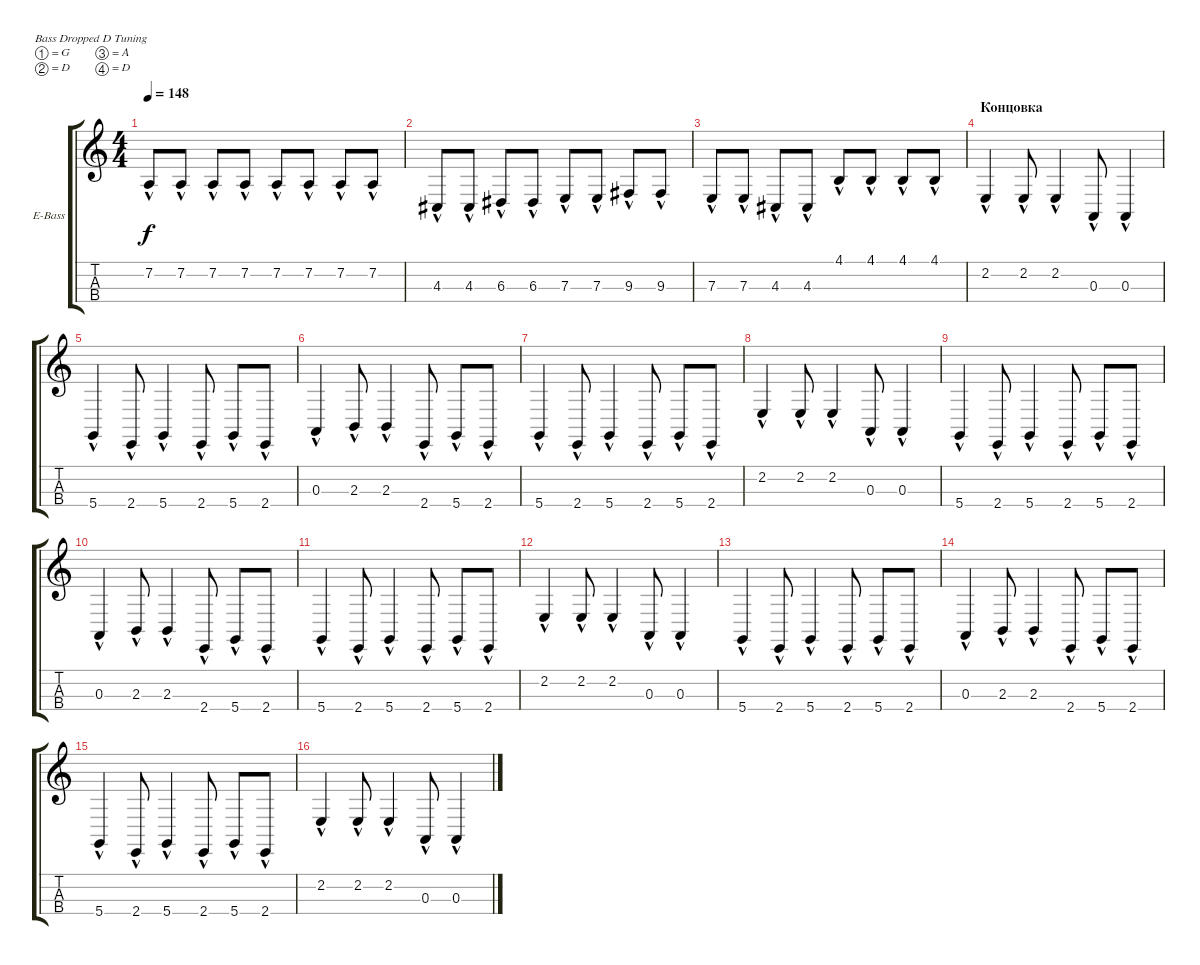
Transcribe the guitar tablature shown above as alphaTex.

\bracketExtendMode groupsimilarinstruments
\firstSystemTrackNameOrientation horizontal
\otherSystemsTrackNameOrientation horizontal
\track ("Electric Bass" "E-Bass") {instrument electricbassfinger}
\staff {score tabs}
\tuning (G2 D2 A1 D1)
\ts (4 4)
\tempo 148
\clef g2
\ks c
7.2{hac}.8{dy f} 7.2{hac}.8 7.2{hac}.8 7.2{hac}.8 7.2{hac}.8 7.2{hac}.8 7.2{hac}.8 7.2{hac}.8 |
4.3{hac}.8 4.3{hac}.8 6.3{hac}.8 6.3{hac}.8 7.3{hac}.8 7.3{hac}.8 9.3{hac}.8 9.3{hac}.8 |
7.3{hac}.8 7.3{hac}.8 4.3{hac}.8 4.3{hac}.8 4.1{hac}.8 4.1{hac}.8 4.1{hac}.8 4.1{hac}.8 |
\section ("" "Концовка")
2.2{hac}.4 2.2{hac}.8 2.2{hac}.4 0.3{hac}.8 0.3{hac}.4 |
5.4{hac}.4 2.4{hac}.8 5.4{hac}.4 2.4{hac}.8 5.4{hac}.8 2.4{hac}.8 |
0.3{hac}.4 2.3{hac}.8 2.3{hac}.4 2.4{hac}.8 5.4{hac}.8 2.4{hac}.8 |
5.4{hac}.4 2.4{hac}.8 5.4{hac}.4 2.4{hac}.8 5.4{hac}.8 2.4{hac}.8 |
2.2{hac}.4 2.2{hac}.8 2.2{hac}.4 0.3{hac}.8 0.3{hac}.4 |
5.4{hac}.4 2.4{hac}.8 5.4{hac}.4 2.4{hac}.8 5.4{hac}.8 2.4{hac}.8 |
0.3{hac}.4 2.3{hac}.8 2.3{hac}.4 2.4{hac}.8 5.4{hac}.8 2.4{hac}.8 |
5.4{hac}.4 2.4{hac}.8 5.4{hac}.4 2.4{hac}.8 5.4{hac}.8 2.4{hac}.8 |
2.2{hac}.4 2.2{hac}.8 2.2{hac}.4 0.3{hac}.8 0.3{hac}.4 |
5.4{hac}.4 2.4{hac}.8 5.4{hac}.4 2.4{hac}.8 5.4{hac}.8 2.4{hac}.8 |
0.3{hac}.4 2.3{hac}.8 2.3{hac}.4 2.4{hac}.8 5.4{hac}.8 2.4{hac}.8 |
5.4{hac}.4 2.4{hac}.8 5.4{hac}.4 2.4{hac}.8 5.4{hac}.8 2.4{hac}.8 |
2.2{hac}.4 2.2{hac}.8 2.2{hac}.4 0.3{hac}.8 0.3{hac}.4
